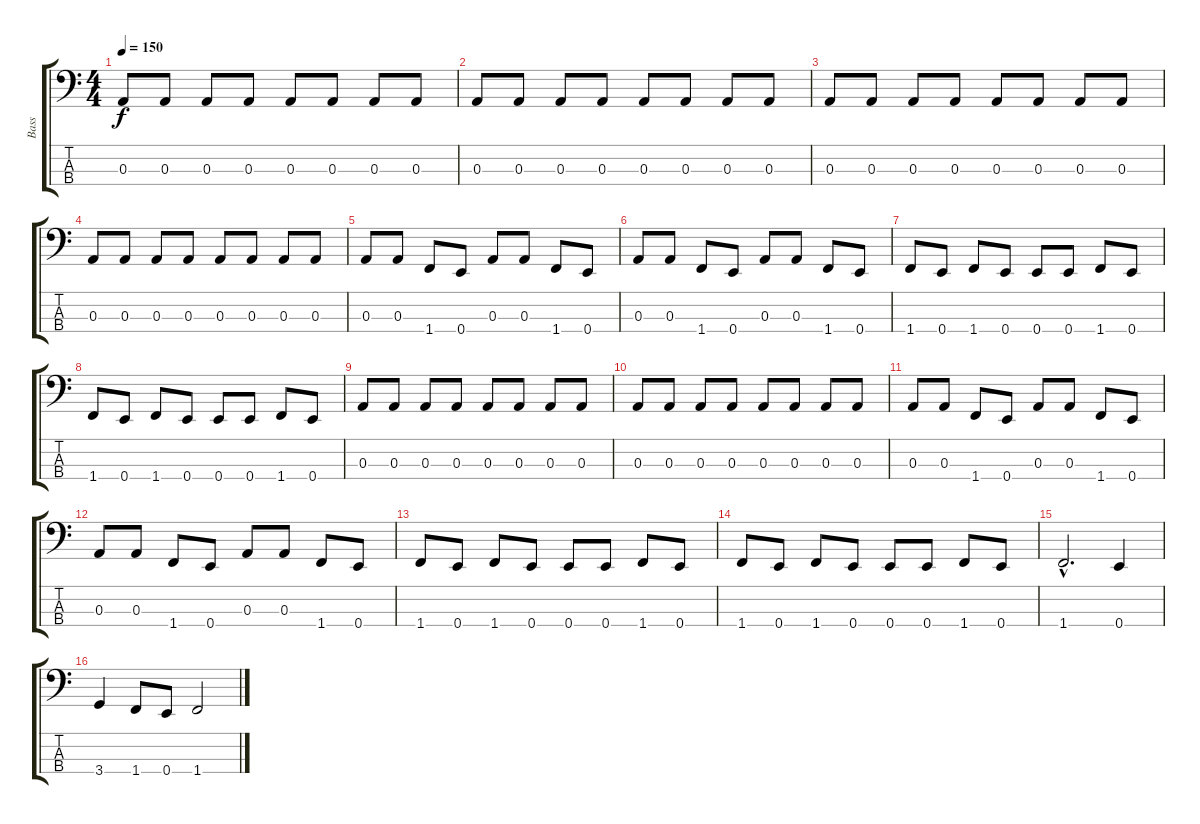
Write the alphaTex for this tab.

\track ("Bass" "Bass") {instrument electricbassfinger}
\staff {score tabs}
\tuning (G2 D2 A1 E1) {hide}
\ts (4 4)
\tempo 150
\clef f4
\ks c
0.3.8{dy f} 0.3.8 0.3.8 0.3.8 0.3.8 0.3.8 0.3.8 0.3.8 |
0.3.8 0.3.8 0.3.8 0.3.8 0.3.8 0.3.8 0.3.8 0.3.8 |
0.3.8 0.3.8 0.3.8 0.3.8 0.3.8 0.3.8 0.3.8 0.3.8 |
0.3.8 0.3.8 0.3.8 0.3.8 0.3.8 0.3.8 0.3.8 0.3.8 |
0.3.8 0.3.8 1.4.8 0.4.8 0.3.8 0.3.8 1.4.8 0.4.8 |
0.3.8 0.3.8 1.4.8 0.4.8 0.3.8 0.3.8 1.4.8 0.4.8 |
1.4.8 0.4.8 1.4.8 0.4.8 0.4.8 0.4.8 1.4.8 0.4.8 |
1.4.8 0.4.8 1.4.8 0.4.8 0.4.8 0.4.8 1.4.8 0.4.8 |
0.3.8 0.3.8 0.3.8 0.3.8 0.3.8 0.3.8 0.3.8 0.3.8 |
0.3.8 0.3.8 0.3.8 0.3.8 0.3.8 0.3.8 0.3.8 0.3.8 |
0.3.8 0.3.8 1.4.8 0.4.8 0.3.8 0.3.8 1.4.8 0.4.8 |
0.3.8 0.3.8 1.4.8 0.4.8 0.3.8 0.3.8 1.4.8 0.4.8 |
1.4.8 0.4.8 1.4.8 0.4.8 0.4.8 0.4.8 1.4.8 0.4.8 |
1.4.8 0.4.8 1.4.8 0.4.8 0.4.8 0.4.8 1.4.8 0.4.8 |
1.4{hac}.2{d} 0.4.4 |
3.4.4 1.4.8 0.4.8 1.4.2
